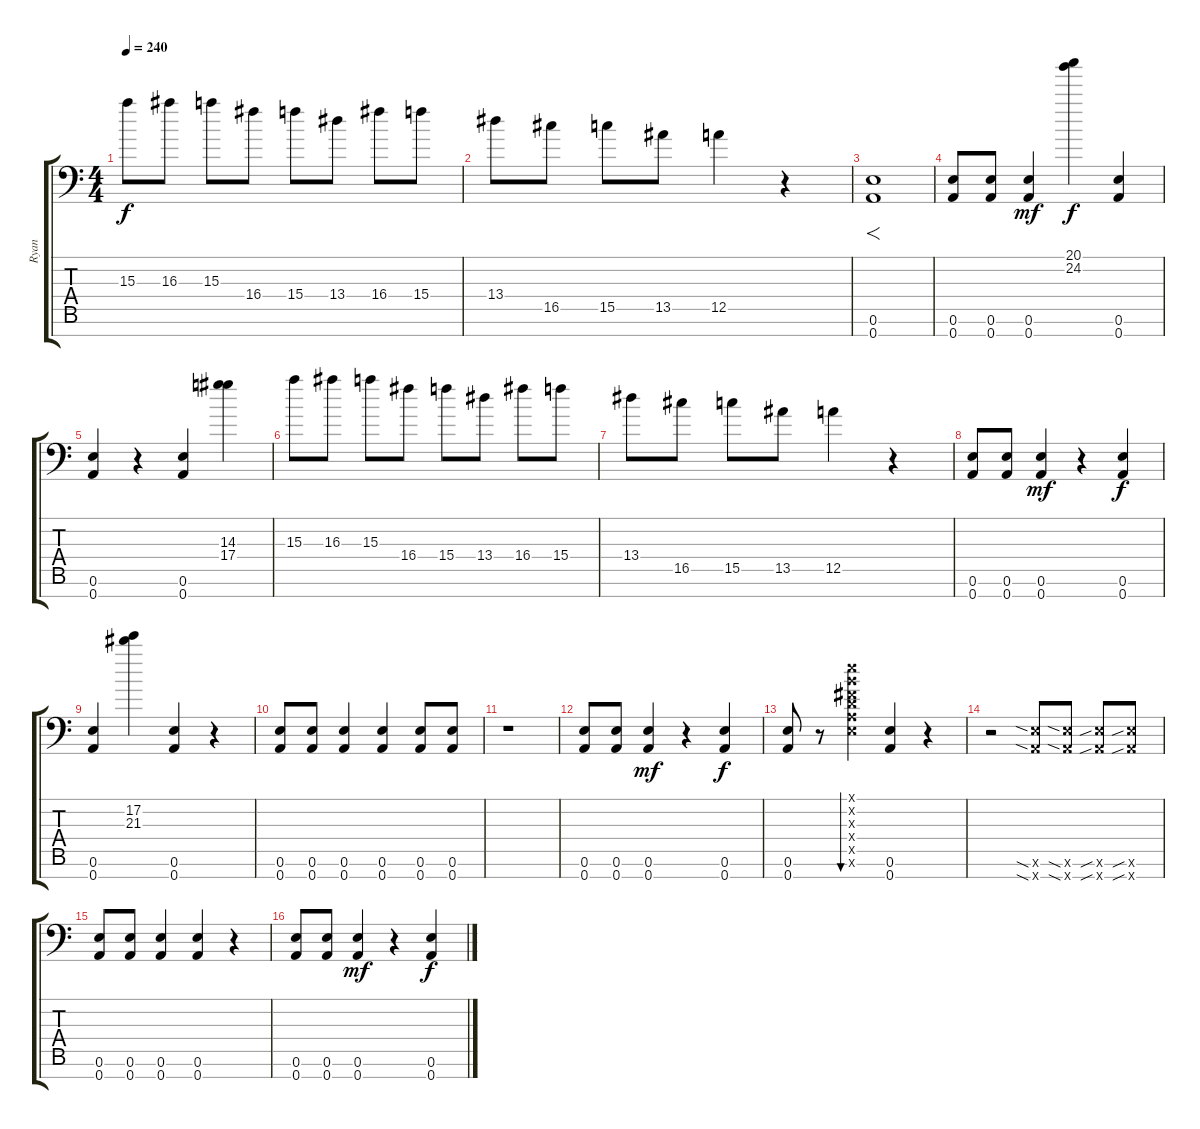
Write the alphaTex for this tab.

\track ("Ryan" "Ryan") {instrument acousticguitarsteel}
\staff {score tabs}
\tuning (E4 B3 Gb3 D3 A2 E2 A1) {hide}
\ts (4 4)
\tempo 240
\clef f4
\ks c
15.3.8{dy f} 16.3.8 15.3.8 16.4.8 15.4.8 13.4.8 16.4.8 15.4.8 |
13.4.8 16.5.8 15.5.8 13.5.8 12.5.4 r.4 |
(0.6 0.7).1{f} |
(0.6 0.7).8 (0.6 0.7).8 (0.6 0.7).4{dy mf} (20.1 24.2).4{dy f} (0.6 0.7).4 |
(0.6 0.7).4 r.4 (0.6 0.7).4 (14.3 17.4).4 |
15.3.8 16.3.8 15.3.8 16.4.8 15.4.8 13.4.8 16.4.8 15.4.8 |
13.4.8 16.5.8 15.5.8 13.5.8 12.5.4 r.4 |
(0.6 0.7).8 (0.6 0.7).8 (0.6 0.7).4{dy mf} r.4 (0.6 0.7).4{dy f} |
(0.6 0.7).4 (17.2 21.3).4 (0.6 0.7).4 r.4 |
(0.6 0.7).8 (0.6 0.7).8 (0.6 0.7).4 (0.6 0.7).4 (0.6 0.7).8 (0.6 0.7).8 |
r.1 |
(0.6 0.7).8 (0.6 0.7).8 (0.6 0.7).4{dy mf} r.4 (0.6 0.7).4{dy f} |
(0.6 0.7).8 r.8 (0.1{x} 0.2{x} 0.3{x} 0.4{x} 0.5{x} 0.6{x}).4{bu 480} (0.6 0.7).4 r.4 |
r.2 (0.6{sia x} 0.7{sia x}).8 (0.6{sia x} 0.7{sia x}).8 (0.6{sib x} 0.7{sib x}).8 (0.6{sib x} 0.7{sib x}).8 |
(0.6 0.7).8 (0.6 0.7).8 (0.6 0.7).4 (0.6 0.7).4 r.4 |
(0.6 0.7).8 (0.6 0.7).8 (0.6 0.7).4{dy mf} r.4 (0.6 0.7).4{dy f}
